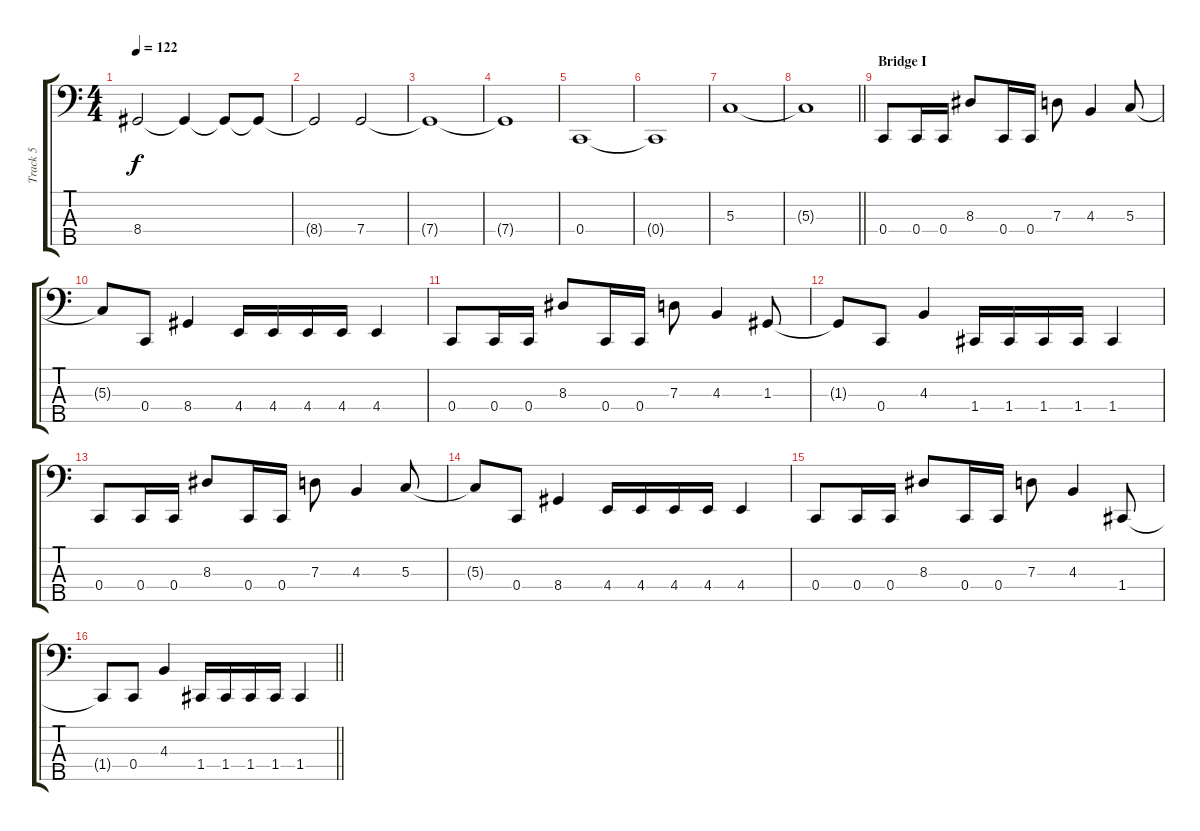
\track ("Track 5" "Track 5") {instrument electricbasspick}
\staff {score tabs}
\tuning (F2 C2 G1 C1 A0) {hide}
\ts (4 4)
\tempo 122
\clef f4
\ks c
8.4.2{dy f} 8.4{t}.4 8.4{t}.8 8.4{t}.8 |
8.4{t}.2 7.4.2 |
7.4{t}.1 |
7.4{t}.1 |
0.4.1 |
0.4{t}.1 |
5.3.1 |
\barLineRight lightlight
5.3{t}.1 |
\section ("" "Bridge I")
0.4.8 0.4.16 0.4.16 8.3.8 0.4.16 0.4.16 7.3.8 4.3.4 5.3.8 |
5.3{t}.8 0.4.8 8.4.4 4.4.16 4.4.16 4.4.16 4.4.16 4.4.4 |
0.4.8 0.4.16 0.4.16 8.3.8 0.4.16 0.4.16 7.3.8 4.3.4 1.3.8 |
1.3{t}.8 0.4.8 4.3.4 1.4.16 1.4.16 1.4.16 1.4.16 1.4.4 |
0.4.8 0.4.16 0.4.16 8.3.8 0.4.16 0.4.16 7.3.8 4.3.4 5.3.8 |
5.3{t}.8 0.4.8 8.4.4 4.4.16 4.4.16 4.4.16 4.4.16 4.4.4 |
0.4.8 0.4.16 0.4.16 8.3.8 0.4.16 0.4.16 7.3.8 4.3.4 1.4.8 |
\barLineRight lightlight
1.4{t}.8 0.4.8 4.3.4 1.4.16 1.4.16 1.4.16 1.4.16 1.4.4
